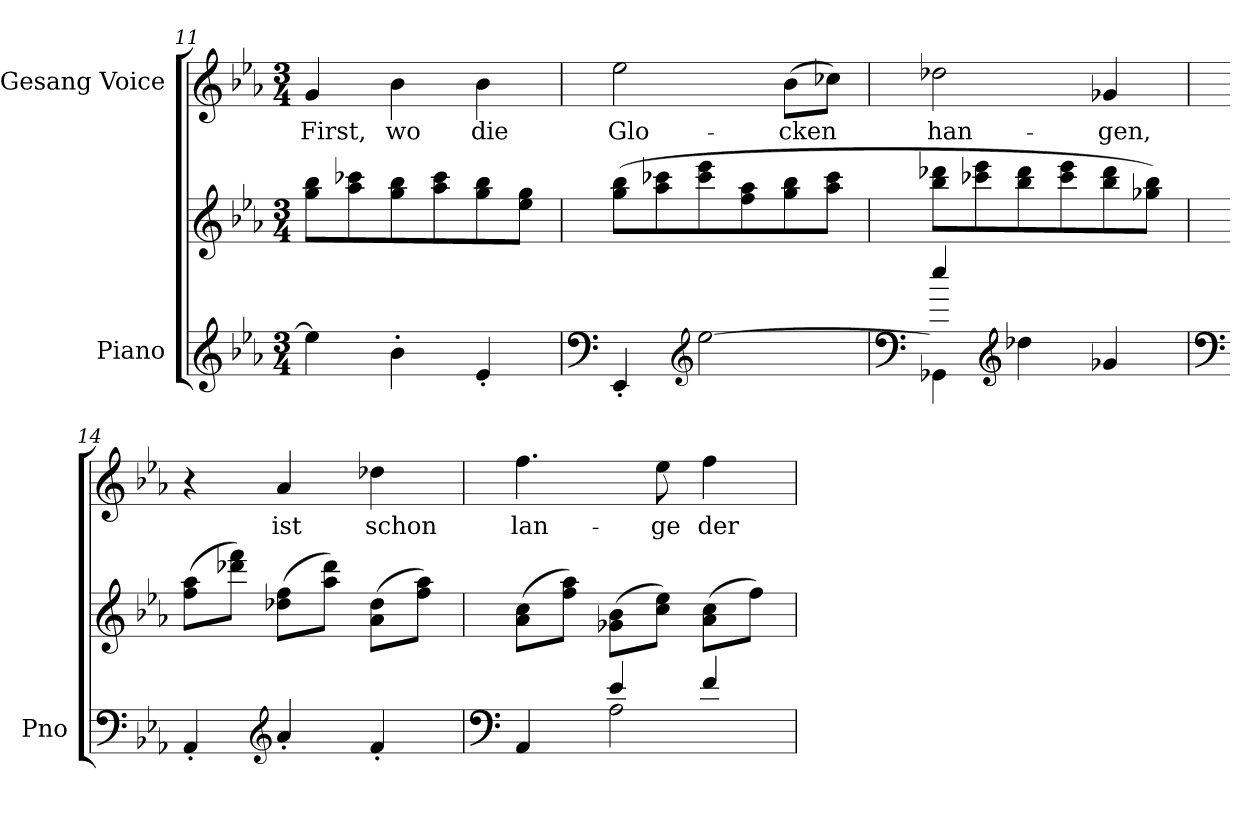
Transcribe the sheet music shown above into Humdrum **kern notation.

**kern	**kern	**kern	**text
*part2	*part2	*part1	*part1
*staff3	*staff2	*staff1	*staff1
*I"Piano	*	*I"Gesang Voice	*
*I'Pno	*	*	*
*clefG2	*clefG2	*clefG2	*
*k[b-e-a-]	*k[b-e-a-]	*k[b-e-a-]	*
*M3/4	*M3/4	*M3/4	*
=11	=11	=11	=11
!	!	!	!LO:LY:b
4ee-\]	8gg\ 8bb-\L	4g/	First,
.	8aa-\ 8ccc-X\	.	.
!	!	!	!LO:LY:b
4b-'\	8gg\ 8bb-\	4b-\	wo
.	8aa-\ 8ccc-\	.	.
!	!	!	!LO:LY:b
4e-'/	8gg\ 8bb-\	4b-\	die
.	8ee-\ 8gg\J	.	.
!!LO:PB:g=z
=12	=12	=12	=12
*clefF4	*	*	*
!	!	!	!LO:LY:b
4EE-'/	(8gg\ 8bb-\L	2ee-\	Glo-
.	8aa-\ 8ccc-X\	.	.
*clefG2	*	*	*
[>2ee-\	8ccc-\ 8eee-\	.	.
.	8ff\ 8aa-\	.	.
!	!	!	!LO:LY:b
.	8gg\ 8bb-\	(8b-\L	-cken
.	8aa-\ 8ccc-\J	8cc-X\J)	.
=13	=13	=13	=13
*clefF4	*	*	*
*^	*	*	*
!	!	!	!	!LO:LY:b
4ee-/]	4GG-X\	8bb-\ 8ddd-X\L	2dd-X\	han-
.	.	8ccc-X\ 8eee-\	.	.
*clefG2	*	*	*	*
4dd-X\	2ryy	8bb-\ 8ddd-\	.	.
.	.	8ccc-\ 8eee-\	.	.
!	!	!	!	!LO:LY:b
4g-X/	.	8bb-\ 8ddd-\	4g-X/	-gen,
.	.	8gg-X\ 8bb-\J)	.	.
*v	*v	*	*	*
=14	=14	=14	=14
*clefF4	*	*	*
4AA-'/	(8ff\ 8aa-\L	4r	.
.	8ddd-X\ 8fff\J)	.	.
*clefG2	*	*	*
!	!	!	!LO:LY:b
4a-'/	(8dd-X\ 8ff\L	4a-/	ist
.	8aa-\ 8ddd-\J)	.	.
!	!	!	!LO:LY:b
4f'/	(8a-\ 8dd-\L	4dd-X\	schon
.	8ff\ 8aa-\J)	.	.
=15	=15	=15	=15
*clefF4	*	*	*
*^	*	*	*
!	!	!	!	!LO:LY:b
4AA-/	4ryy	(8a-\ 8cc\L	4.ff\	lan-
.	.	8ff\ 8aa-\J)	.	.
4e-/	2A-\	(8g-X\ 8b-\L	.	.
!	!	!	!	!LO:LY:b
.	.	8cc\ 8ee-\J)	8ee-\	-ge
!	!	!	!	!LO:LY:b
4f/	.	(8a-\ 8cc\L	4ff\	der
.	.	8ff\J)	.	.
*v	*v	*	*	*
=	=	=	=
*-	*-	*-	*-
